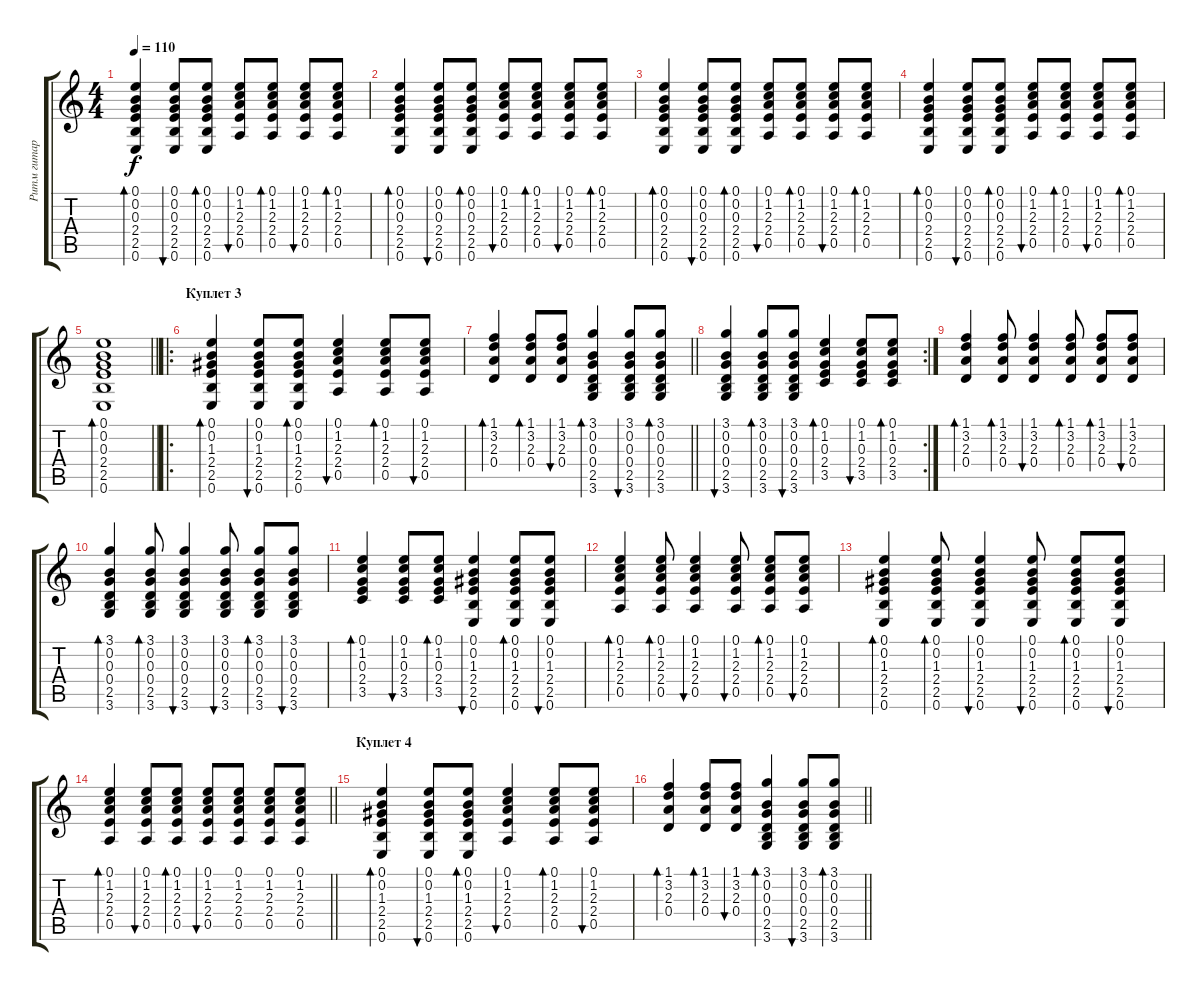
\track ("Ритм гитара " "Ритм гитар") {instrument acousticguitarsteel}
\staff {score tabs}
\tuning (E4 B3 G3 D3 A2 E2) {hide}
\ts (4 4)
\tempo 110
\clef g2
\ks c
(0.1 0.2 0.3 2.4 2.5 0.6).4{bd 30 dy f} (0.1 0.2 0.3 2.4 2.5 0.6).8{bu 30} (0.1 0.2 0.3 2.4 2.5 0.6).8{bd 30} (0.1 1.2 2.3 2.4 0.5).8{bu 30} (0.1 1.2 2.3 2.4 0.5).8{bd 30} (0.1 1.2 2.3 2.4 0.5).8{bu 30} (0.1 1.2 2.3 2.4 0.5).8{bd 30} |
(0.1 0.2 0.3 2.4 2.5 0.6).4{bd 30} (0.1 0.2 0.3 2.4 2.5 0.6).8{bu 30} (0.1 0.2 0.3 2.4 2.5 0.6).8{bd 30} (0.1 1.2 2.3 2.4 0.5).8{bu 30} (0.1 1.2 2.3 2.4 0.5).8{bd 30} (0.1 1.2 2.3 2.4 0.5).8{bu 30} (0.1 1.2 2.3 2.4 0.5).8{bd 30} |
(0.1 0.2 0.3 2.4 2.5 0.6).4{bd 30} (0.1 0.2 0.3 2.4 2.5 0.6).8{bu 30} (0.1 0.2 0.3 2.4 2.5 0.6).8{bd 30} (0.1 1.2 2.3 2.4 0.5).8{bu 30} (0.1 1.2 2.3 2.4 0.5).8{bd 30} (0.1 1.2 2.3 2.4 0.5).8{bu 30} (0.1 1.2 2.3 2.4 0.5).8{bd 30} |
(0.1 0.2 0.3 2.4 2.5 0.6).4{bd 30} (0.1 0.2 0.3 2.4 2.5 0.6).8{bu 30} (0.1 0.2 0.3 2.4 2.5 0.6).8{bd 30} (0.1 1.2 2.3 2.4 0.5).8{bu 30} (0.1 1.2 2.3 2.4 0.5).8{bd 30} (0.1 1.2 2.3 2.4 0.5).8{bu 30} (0.1 1.2 2.3 2.4 0.5).8{bd 30} |
\barLineRight lightlight
(0.1 0.2 0.3 2.4 2.5 0.6).1{bd 30} |
\ro
\section ("" "Куплет 3")
(0.1 0.2 1.3 2.4 2.5 0.6).4{bd 120} (0.1 0.2 1.3 2.4 2.5 0.6).8{bu 30} (0.1 0.2 1.3 2.4 2.5 0.6).8{bd 30} (0.1 1.2 2.3 2.4 0.5).4{bu 30} (0.1 1.2 2.3 2.4 0.5).8{bd 30} (0.1 1.2 2.3 2.4 0.5).8{bu 30} |
\barLineRight lightlight
(1.1 3.2 2.3 0.4).4{bd 30} (1.1 3.2 2.3 0.4).8{bd 30} (1.1 3.2 2.3 0.4).8{bu 30} (3.1 0.2 0.3 0.4 2.5 3.6).4{bd 30} (3.1 0.2 0.3 0.4 2.5 3.6).8{bu 30} (3.1 0.2 0.3 0.4 2.5 3.6).8{bd 30} |
\rc 2
(3.1 0.2 0.3 0.4 2.5 3.6).4{bu 30} (3.1 0.2 0.3 0.4 2.5 3.6).8{bd 30} (3.1 0.2 0.3 0.4 2.5 3.6).8{bu 30} (0.1 1.2 0.3 2.4 3.5).4{bd 30} (0.1 1.2 0.3 2.4 3.5).8{bu 30} (0.1 1.2 0.3 2.4 3.5).8{bd 30} |
(1.1 3.2 2.3 0.4).4{bd 30} (1.1 3.2 2.3 0.4).8{bd 30} (1.1 3.2 2.3 0.4).4{bu 30} (1.1 3.2 2.3 0.4).8{bd 30} (1.1 3.2 2.3 0.4).8{bd 30} (1.1 3.2 2.3 0.4).8{bu 30} |
(3.1 0.2 0.3 0.4 2.5 3.6).4{bd 30} (3.1 0.2 0.3 0.4 2.5 3.6).8{bd 60} (3.1 0.2 0.3 0.4 2.5 3.6).4{bu 60} (3.1 0.2 0.3 0.4 2.5 3.6).8{bu 30} (3.1 0.2 0.3 0.4 2.5 3.6).8{bd 30} (3.1 0.2 0.3 0.4 2.5 3.6).8{bu 30} |
(0.1 1.2 0.3 2.4 3.5).4{bd 30} (0.1 1.2 0.3 2.4 3.5).8{bu 30} (0.1 1.2 0.3 2.4 3.5).8{bd 30} (0.1 0.2 1.3 2.4 2.5 0.6).4{bu 30} (0.1 0.2 1.3 2.4 2.5 0.6).8{bd 30} (0.1 0.2 1.3 2.4 2.5 0.6).8{bu 30} |
(0.1 1.2 2.3 2.4 0.5).4{bd 30} (0.1 1.2 2.3 2.4 0.5).8{bd 60} (0.1 1.2 2.3 2.4 0.5).4{bu 60} (0.1 1.2 2.3 2.4 0.5).8{bu 30} (0.1 1.2 2.3 2.4 0.5).8{bd 30} (0.1 1.2 2.3 2.4 0.5).8{bu 30} |
(0.1 0.2 1.3 2.4 2.5 0.6).4{bd 30} (0.1 0.2 1.3 2.4 2.5 0.6).8{bd 60} (0.1 0.2 1.3 2.4 2.5 0.6).4{bu 60} (0.1 0.2 1.3 2.4 2.5 0.6).8{bu 30} (0.1 0.2 1.3 2.4 2.5 0.6).8{bd 30} (0.1 0.2 1.3 2.4 2.5 0.6).8{bu 30} |
\barLineRight lightlight
(0.1 1.2 2.3 2.4 0.5).4{bd 30} (0.1 1.2 2.3 2.4 0.5).8{bu 30} (0.1 1.2 2.3 2.4 0.5).8{bd 30} (0.1 1.2 2.3 2.4 0.5).8{bu 60} (0.1 1.2 2.3 2.4 0.5).8 (0.1 1.2 2.3 2.4 0.5).8 (0.1 1.2 2.3 2.4 0.5).8 |
\section ("" "Куплет 4")
(0.1 0.2 1.3 2.4 2.5 0.6).4{bd 120} (0.1 0.2 1.3 2.4 2.5 0.6).8{bu 30} (0.1 0.2 1.3 2.4 2.5 0.6).8{bd 30} (0.1 1.2 2.3 2.4 0.5).4{bu 30} (0.1 1.2 2.3 2.4 0.5).8{bd 30} (0.1 1.2 2.3 2.4 0.5).8{bu 30} |
\barLineRight lightlight
(1.1 3.2 2.3 0.4).4{bd 30} (1.1 3.2 2.3 0.4).8{bd 30} (1.1 3.2 2.3 0.4).8{bu 30} (3.1 0.2 0.3 0.4 2.5 3.6).4{bd 30} (3.1 0.2 0.3 0.4 2.5 3.6).8{bu 30} (3.1 0.2 0.3 0.4 2.5 3.6).8{bd 30}
